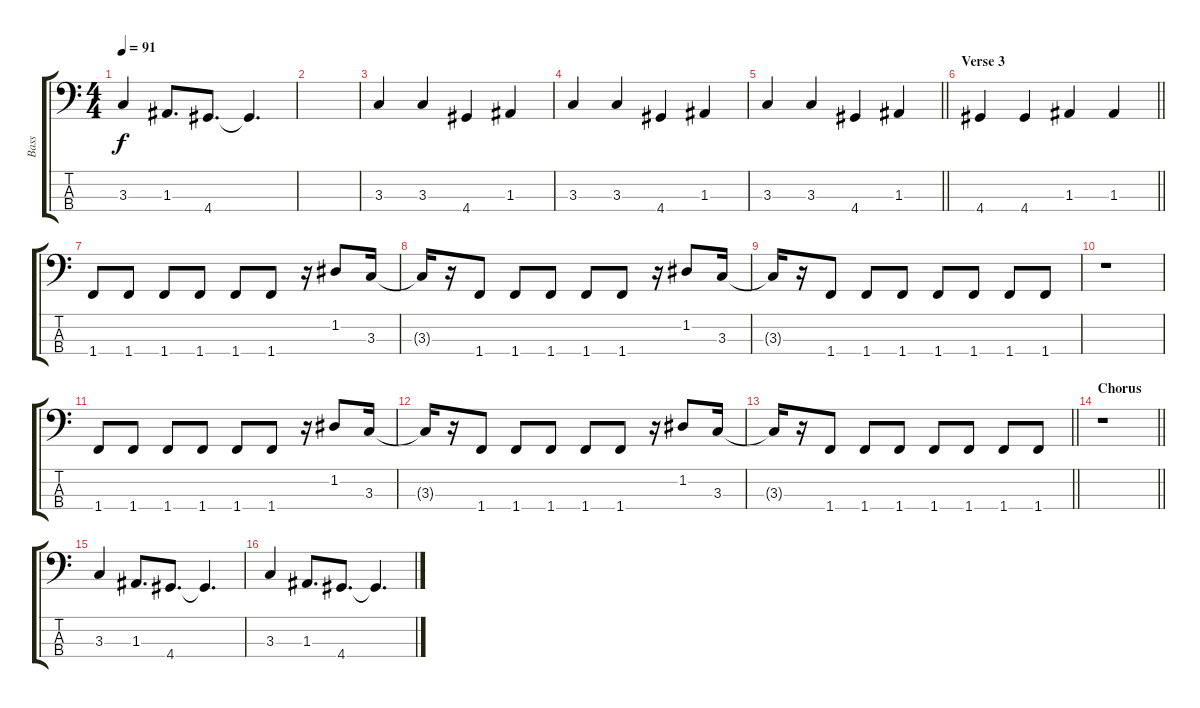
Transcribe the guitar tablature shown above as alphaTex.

\track ("Bass" "Bass") {instrument electricbassfinger}
\staff {score tabs}
\tuning (G2 D2 A1 E1) {hide}
\ts (4 4)
\tempo 91
\clef f4
\ks c
3.3.4{dy f} 1.3.8{d} 4.4.8{d} 4.4{t}.4{d} |
|
3.3.4 3.3.4 4.4.4 1.3.4 |
3.3.4 3.3.4 4.4.4 1.3.4 |
\barLineRight lightlight
3.3.4 3.3.4 4.4.4 1.3.4 |
\section ("" "Verse 3")
\barLineRight lightlight
4.4.4 4.4.4 1.3.4 1.3.4 |
1.4.8 1.4.8 1.4.8 1.4.8 1.4.8 1.4.8 r.16 1.2.8 3.3.16 |
3.3{t}.16 r.16 1.4.8 1.4.8 1.4.8 1.4.8 1.4.8 r.16 1.2.8 3.3.16 |
3.3{t}.16 r.16 1.4.8 1.4.8 1.4.8 1.4.8 1.4.8 1.4.8 1.4.8 |
r.1 |
1.4.8 1.4.8 1.4.8 1.4.8 1.4.8 1.4.8 r.16 1.2.8 3.3.16 |
3.3{t}.16 r.16 1.4.8 1.4.8 1.4.8 1.4.8 1.4.8 r.16 1.2.8 3.3.16 |
\barLineRight lightlight
3.3{t}.16 r.16 1.4.8 1.4.8 1.4.8 1.4.8 1.4.8 1.4.8 1.4.8 |
\section ("" "Chorus")
\barLineRight lightlight
r.1 |
3.3.4 1.3.8{d} 4.4.8{d} 4.4{t}.4{d} |
3.3.4 1.3.8{d} 4.4.8{d} 4.4{t}.4{d}
